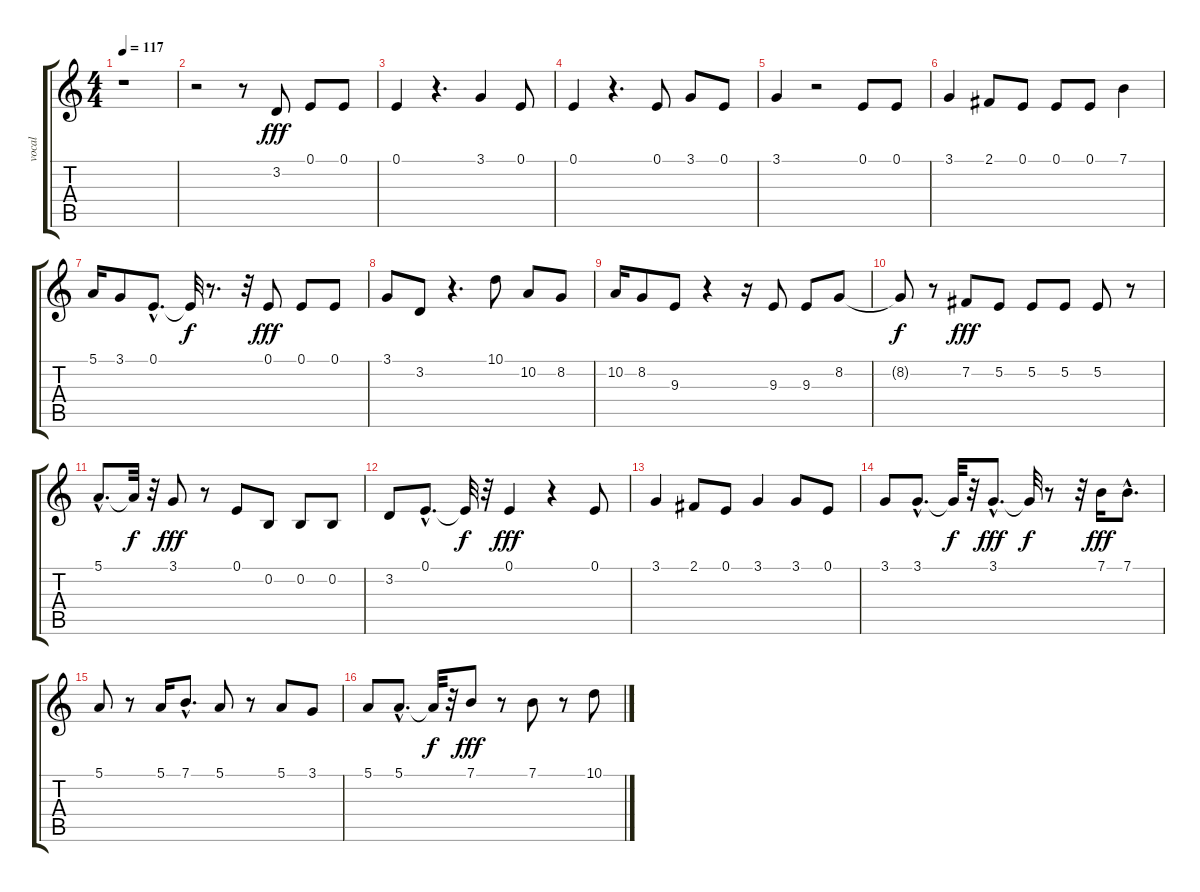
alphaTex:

\track ("vocal" "vocal") {instrument tenorsax}
\staff {score tabs}
\tuning (E4 B3 G3 D3 A2 E2) {hide}
\ts (4 4)
\tempo 117
\clef g2
\ks c
r.1{dy fff} |
r.2 r.8 3.2.8 0.1.8 0.1.8 |
0.1.4 r.4{d} 3.1.4 0.1.8 |
0.1.4 r.4{d} 0.1.8 3.1.8 0.1.8 |
3.1.4 r.2 0.1.8 0.1.8 |
3.1.4 2.1.8 0.1.8 0.1.8 0.1.8 7.1.4 |
5.1.16 3.1.8 0.1{hac}.8{d} 0.1{t}.32{dy f} r.8{d} r.32 0.1.8{dy fff} 0.1.8 0.1.8 |
3.1.8 3.2.8 r.4{d} 10.1.8 10.2.8 8.2.8 |
10.2.16 8.2.8 9.3.8 r.4 r.16 9.3.8 9.3.8 8.2.8 |
8.2{t}.8{dy f} r.8 7.2.8{dy fff} 5.2.8 5.2.8 5.2.8 5.2.8 r.8 |
5.1{hac}.8{d} 5.1{t}.32{dy f} r.32 3.1.8{dy fff} r.8 0.1.8 0.2.8 0.2.8 0.2.8 |
3.2.8 0.1{hac}.8{d} 0.1{t}.32{dy f} r.32 0.1.4{dy fff} r.4 0.1.8 |
3.1.4 2.1.8 0.1.8 3.1.4 3.1.8 0.1.8 |
3.1.8 3.1{hac}.8{d} 3.1{t}.32{dy f} r.32 3.1{hac}.8{d dy fff} 3.1{t}.32{dy f} r.8 r.32 7.1.16{dy fff} 7.1{hac}.8{d} |
5.1.8 r.8 5.1.16 7.1{hac}.8{d} 5.1.8 r.8 5.1.8 3.1.8 |
5.1.8 5.1{hac}.8{d} 5.1{t}.32{dy f} r.32 7.1.8{dy fff} r.8 7.1.8 r.8 10.1.8
